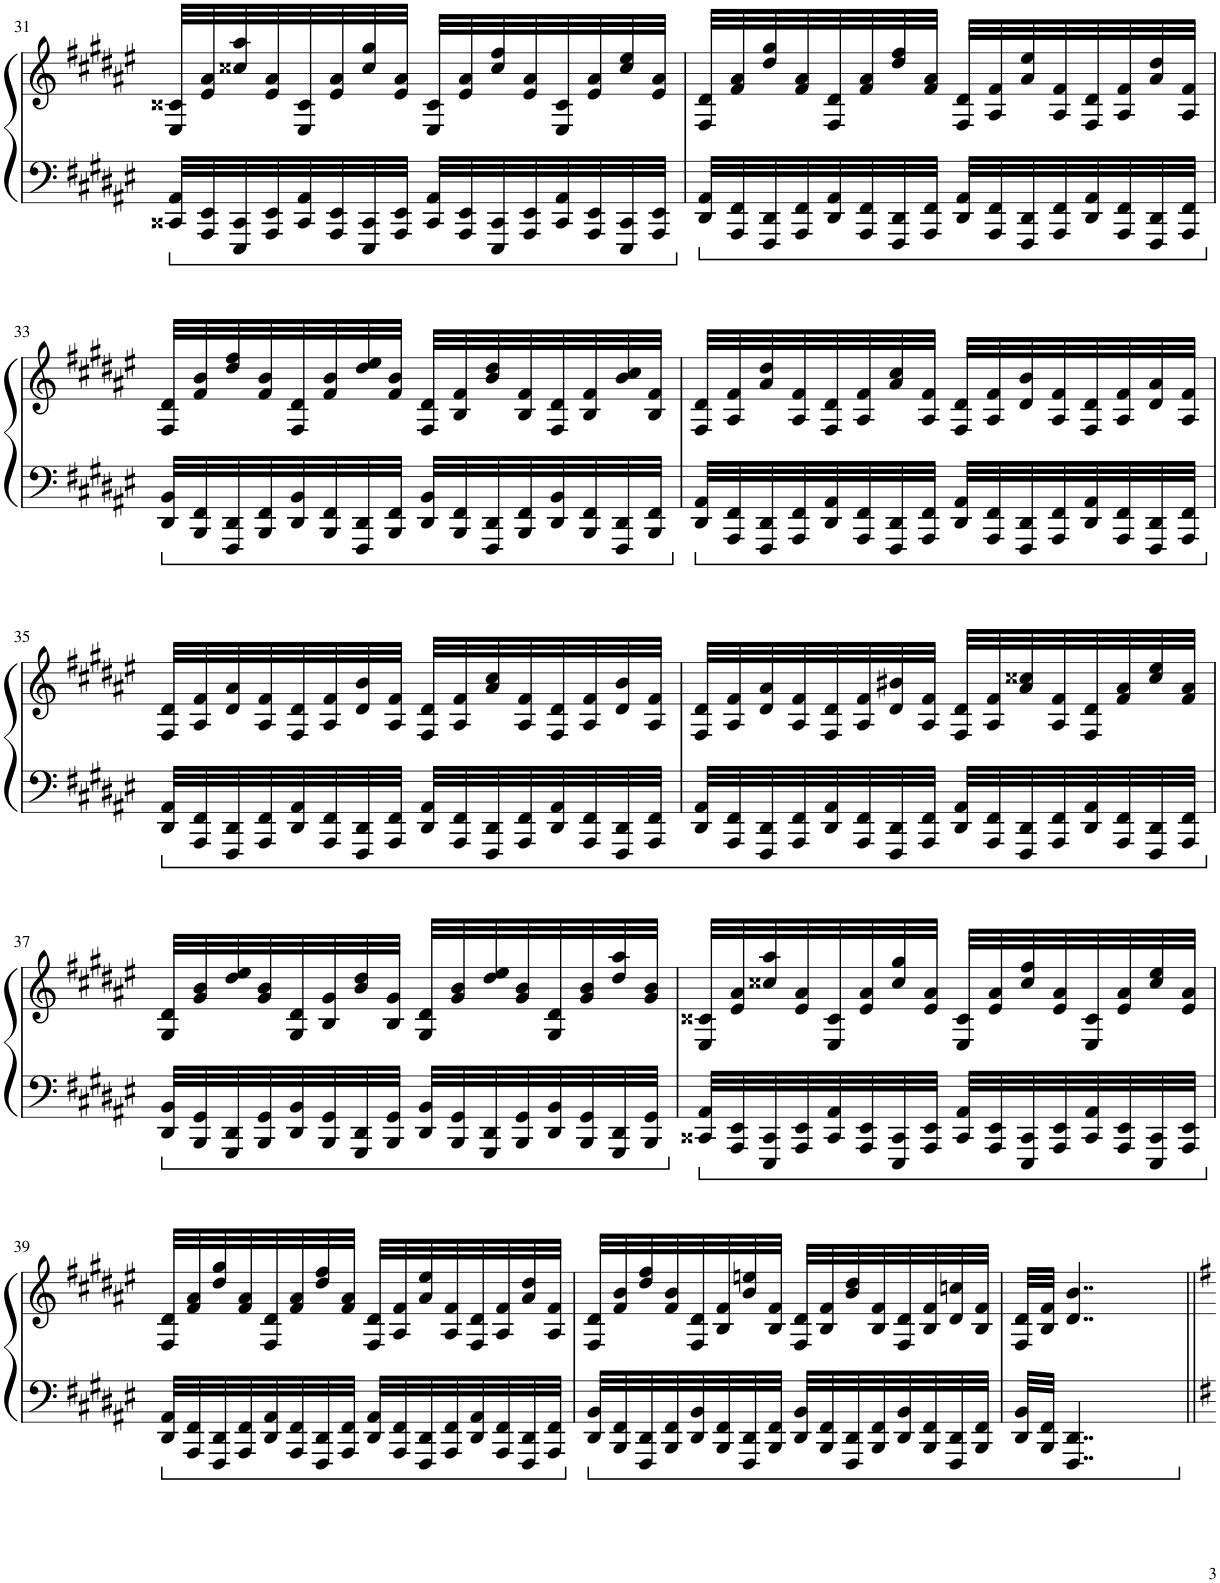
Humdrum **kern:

**kern	**kern
*part1	*part1
*staff2	*staff1
*I"Grand Piano	*
*I'Pno.	*
!!LO:PB:g=z
*clefF4	*clefG2
*k[f#c#g#d#a#e#]	*k[f#c#g#d#a#e#]
*M2/4	*M2/4
=31	=31
32CC##X/ 32AA#/LLL	32E#/ 32c##X/LLL
32AAA#/ 32EE#/	32e#/ 32a#/
32EEE#/ 32CC##/	32cc##X/ 32aa#/
32AAA#/ 32EE#/	32e#/ 32a#/
32CC##/ 32AA#/	32E#/ 32c##/
32AAA#/ 32EE#/	32e#/ 32a#/
32EEE#/ 32CC##/	32cc##/ 32gg#/
32AAA#/ 32EE#/JJJ	32e#/ 32a#/JJJ
32CC##/ 32AA#/LLL	32E#/ 32c##/LLL
32AAA#/ 32EE#/	32e#/ 32a#/
32EEE#/ 32CC##/	32cc##/ 32ff#/
32AAA#/ 32EE#/	32e#/ 32a#/
32CC##/ 32AA#/	32E#/ 32c##/
32AAA#/ 32EE#/	32e#/ 32a#/
32EEE#/ 32CC##/	32cc##/ 32ee#/
32AAA#/ 32EE#/JJJ	32e#/ 32a#/JJJ
=32	=32
32DD#/ 32AA#/LLL	32F#/ 32d#/LLL
32AAA#/ 32FF#/	32f#/ 32a#/
32FFF#/ 32DD#/	32dd#/ 32gg#/
32AAA#/ 32FF#/	32f#/ 32a#/
32DD#/ 32AA#/	32F#/ 32d#/
32AAA#/ 32FF#/	32f#/ 32a#/
32FFF#/ 32DD#/	32dd#/ 32ff#/
32AAA#/ 32FF#/JJJ	32f#/ 32a#/JJJ
32DD#/ 32AA#/LLL	32F#/ 32d#/LLL
32AAA#/ 32FF#/	32A#/ 32f#/
32FFF#/ 32DD#/	32a#/ 32ee#/
32AAA#/ 32FF#/	32A#/ 32f#/
32DD#/ 32AA#/	32F#/ 32d#/
32AAA#/ 32FF#/	32A#/ 32f#/
32FFF#/ 32DD#/	32a#/ 32dd#/
32AAA#/ 32FF#/JJJ	32A#/ 32f#/JJJ
!!LO:LB:g=z
=33	=33
32DD#/ 32BB/LLL	32F#/ 32d#/LLL
32BBB/ 32FF#/	32f#/ 32b/
32FFF#/ 32DD#/	32dd#/ 32ff#/
32BBB/ 32FF#/	32f#/ 32b/
32DD#/ 32BB/	32F#/ 32d#/
32BBB/ 32FF#/	32f#/ 32b/
32FFF#/ 32DD#/	32dd#/ 32ee#/
32BBB/ 32FF#/JJJ	32f#/ 32b/JJJ
32DD#/ 32BB/LLL	32F#/ 32d#/LLL
32BBB/ 32FF#/	32B/ 32f#/
32FFF#/ 32DD#/	32b/ 32dd#/
32BBB/ 32FF#/	32B/ 32f#/
32DD#/ 32BB/	32F#/ 32d#/
32BBB/ 32FF#/	32B/ 32f#/
32FFF#/ 32DD#/	32b/ 32cc#/
32BBB/ 32FF#/JJJ	32B/ 32f#/JJJ
=34	=34
32DD#/ 32AA#/LLL	32F#/ 32d#/LLL
32AAA#/ 32FF#/	32A#/ 32f#/
32FFF#/ 32DD#/	32a#/ 32dd#/
32AAA#/ 32FF#/	32A#/ 32f#/
32DD#/ 32AA#/	32F#/ 32d#/
32AAA#/ 32FF#/	32A#/ 32f#/
32FFF#/ 32DD#/	32a#/ 32cc#/
32AAA#/ 32FF#/JJJ	32A#/ 32f#/JJJ
32DD#/ 32AA#/LLL	32F#/ 32d#/LLL
32AAA#/ 32FF#/	32A#/ 32f#/
32FFF#/ 32DD#/	32d#/ 32b/
32AAA#/ 32FF#/	32A#/ 32f#/
32DD#/ 32AA#/	32F#/ 32d#/
32AAA#/ 32FF#/	32A#/ 32f#/
32FFF#/ 32DD#/	32d#/ 32a#/
32AAA#/ 32FF#/JJJ	32A#/ 32f#/JJJ
!!LO:LB:g=z
=35	=35
32DD#/ 32AA#/LLL	32F#/ 32d#/LLL
32AAA#/ 32FF#/	32A#/ 32f#/
32FFF#/ 32DD#/	32d#/ 32a#/
32AAA#/ 32FF#/	32A#/ 32f#/
32DD#/ 32AA#/	32F#/ 32d#/
32AAA#/ 32FF#/	32A#/ 32f#/
32FFF#/ 32DD#/	32d#/ 32b/
32AAA#/ 32FF#/JJJ	32A#/ 32f#/JJJ
32DD#/ 32AA#/LLL	32F#/ 32d#/LLL
32AAA#/ 32FF#/	32A#/ 32f#/
32FFF#/ 32DD#/	32a#/ 32cc#/
32AAA#/ 32FF#/	32A#/ 32f#/
32DD#/ 32AA#/	32F#/ 32d#/
32AAA#/ 32FF#/	32A#/ 32f#/
32FFF#/ 32DD#/	32d#/ 32b/
32AAA#/ 32FF#/JJJ	32A#/ 32f#/JJJ
=36	=36
32DD#/ 32AA#/LLL	32F#/ 32d#/LLL
32AAA#/ 32FF#/	32A#/ 32f#/
32FFF#/ 32DD#/	32d#/ 32a#/
32AAA#/ 32FF#/	32A#/ 32f#/
32DD#/ 32AA#/	32F#/ 32d#/
32AAA#/ 32FF#/	32A#/ 32f#/
32FFF#/ 32DD#/	32d#/ 32b#X/
32AAA#/ 32FF#/JJJ	32A#/ 32f#/JJJ
32DD#/ 32AA#/LLL	32F#/ 32d#/LLL
32AAA#/ 32FF#/	32A#/ 32f#/
32FFF#/ 32DD#/	32a#/ 32cc##X/
32AAA#/ 32FF#/	32A#/ 32f#/
32DD#/ 32AA#/	32F#/ 32d#/
32AAA#/ 32FF#/	32f#/ 32a#/
32FFF#/ 32DD#/	32cc##/ 32ee#/
32AAA#/ 32FF#/JJJ	32f#/ 32a#/JJJ
!!LO:LB:g=z
=37	=37
32DD#/ 32BB/LLL	32G#/ 32d#/LLL
32BBB/ 32GG#/	32g#/ 32b/
32GGG#/ 32DD#/	32dd#/ 32ee#/
32BBB/ 32GG#/	32g#/ 32b/
32DD#/ 32BB/	32G#/ 32d#/
32BBB/ 32GG#/	32B/ 32g#/
32GGG#/ 32DD#/	32b/ 32dd#/
32BBB/ 32GG#/JJJ	32B/ 32g#/JJJ
32DD#/ 32BB/LLL	32G#/ 32d#/LLL
32BBB/ 32GG#/	32g#/ 32b/
32GGG#/ 32DD#/	32dd#/ 32ee#/
32BBB/ 32GG#/	32g#/ 32b/
32DD#/ 32BB/	32G#/ 32d#/
32BBB/ 32GG#/	32g#/ 32b/
32GGG#/ 32DD#/	32dd#/ 32aa#/
32BBB/ 32GG#/JJJ	32g#/ 32b/JJJ
=38	=38
32CC##X/ 32AA#/LLL	32E#/ 32c##X/LLL
32AAA#/ 32EE#/	32e#/ 32a#/
32EEE#/ 32CC##/	32cc##X/ 32aa#/
32AAA#/ 32EE#/	32e#/ 32a#/
32CC##/ 32AA#/	32E#/ 32c##/
32AAA#/ 32EE#/	32e#/ 32a#/
32EEE#/ 32CC##/	32cc##/ 32gg#/
32AAA#/ 32EE#/JJJ	32e#/ 32a#/JJJ
32CC##/ 32AA#/LLL	32E#/ 32c##/LLL
32AAA#/ 32EE#/	32e#/ 32a#/
32EEE#/ 32CC##/	32cc##/ 32ff#/
32AAA#/ 32EE#/	32e#/ 32a#/
32CC##/ 32AA#/	32E#/ 32c##/
32AAA#/ 32EE#/	32e#/ 32a#/
32EEE#/ 32CC##/	32cc##/ 32ee#/
32AAA#/ 32EE#/JJJ	32e#/ 32a#/JJJ
!!LO:LB:g=z
=39	=39
32DD#/ 32AA#/LLL	32F#/ 32d#/LLL
32AAA#/ 32FF#/	32f#/ 32a#/
32FFF#/ 32DD#/	32dd#/ 32gg#/
32AAA#/ 32FF#/	32f#/ 32a#/
32DD#/ 32AA#/	32F#/ 32d#/
32AAA#/ 32FF#/	32f#/ 32a#/
32FFF#/ 32DD#/	32dd#/ 32ff#/
32AAA#/ 32FF#/JJJ	32f#/ 32a#/JJJ
32DD#/ 32AA#/LLL	32F#/ 32d#/LLL
32AAA#/ 32FF#/	32A#/ 32f#/
32FFF#/ 32DD#/	32a#/ 32ee#/
32AAA#/ 32FF#/	32A#/ 32f#/
32DD#/ 32AA#/	32F#/ 32d#/
32AAA#/ 32FF#/	32A#/ 32f#/
32FFF#/ 32DD#/	32a#/ 32dd#/
32AAA#/ 32FF#/JJJ	32A#/ 32f#/JJJ
=40	=40
32DD#/ 32BB/LLL	32F#/ 32d#/LLL
32BBB/ 32FF#/	32f#/ 32b/
32FFF#/ 32DD#/	32dd#/ 32ff#/
32BBB/ 32FF#/	32f#/ 32b/
32DD#/ 32BB/	32F#/ 32d#/
32BBB/ 32FF#/	32B/ 32f#/
32FFF#/ 32DD#/	32b/ 32een/
32BBB/ 32FF#/JJJ	32B/ 32f#/JJJ
32DD#/ 32BB/LLL	32F#/ 32d#/LLL
32BBB/ 32FF#/	32B/ 32f#/
32FFF#/ 32DD#/	32b/ 32dd#/
32BBB/ 32FF#/	32B/ 32f#/
32DD#/ 32BB/	32F#/ 32d#/
32BBB/ 32FF#/	32B/ 32f#/
32FFF#/ 32DD#/	32d#/ 32ccn/
32BBB/ 32FF#/JJJ	32B/ 32f#/JJJ
=41	=41
32DD#/ 32BB/LLL	32F#/ 32d#/LLL
32BBB/ 32FF#/JJJ	32B/ 32f#/JJJ
4..FFF#/ 4..DD#/	4..d#/ 4..b/
=||	=||
*-	*-
